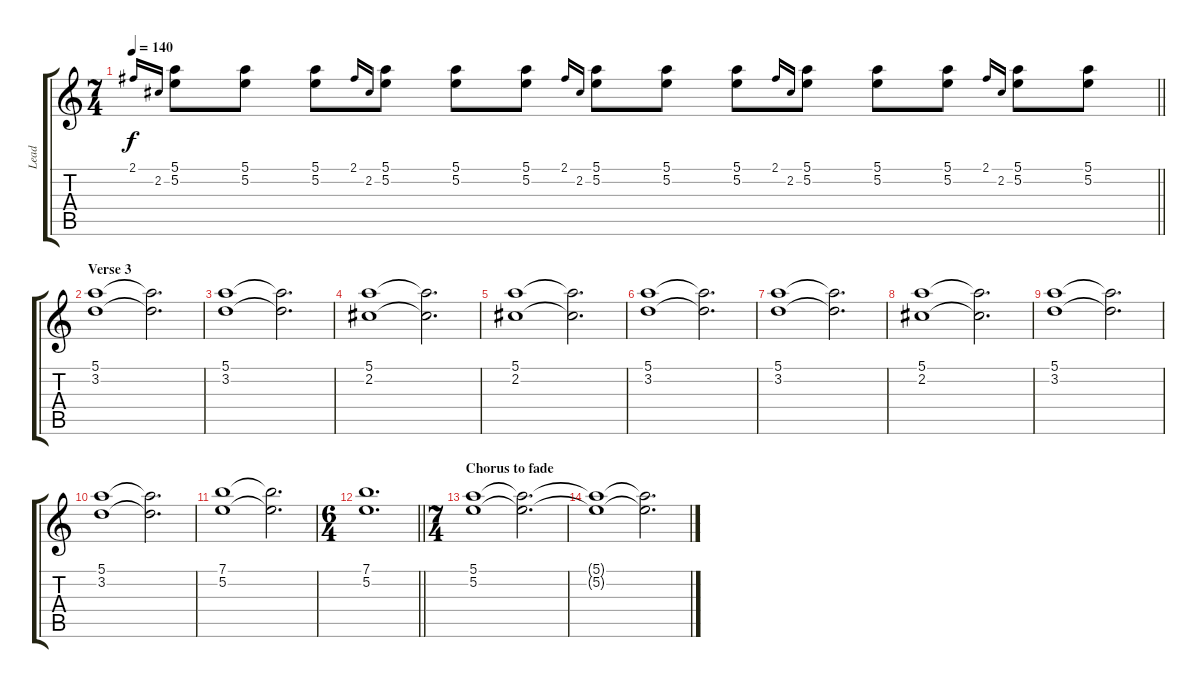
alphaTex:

\track ("Lead" "Lead") {instrument distortionguitar}
\staff {score tabs}
\tuning (E4 B3 G3 D3 A2 E2) {hide}
\ts (7 4)
\tempo 140
\clef g2
\barLineRight lightlight
\ks c
2.1.16{gr onbeat dy f} 2.2.16{gr onbeat} (5.1 5.2).8 (5.1 5.2).8 (5.1 5.2).8 2.1.16{gr onbeat} 2.2.16{gr onbeat} (5.1 5.2).8 (5.1 5.2).8 (5.1 5.2).8 2.1.16{gr onbeat} 2.2.16{gr onbeat} (5.1 5.2).8 (5.1 5.2).8 (5.1 5.2).8 2.1.16{gr onbeat} 2.2.16{gr onbeat} (5.1 5.2).8 (5.1 5.2).8 (5.1 5.2).8 2.1.16{gr onbeat} 2.2.16{gr onbeat} (5.1 5.2).8 (5.1 5.2).8 |
\section ("" "Verse 3")
(5.1 3.2).1{volume 2 balance 11} (5.1{t} 3.2{t}).2{d} |
(5.1 3.2).1 (5.1{t} 3.2{t}).2{d} |
(5.1 2.2).1 (5.1{t} 2.2{t}).2{d} |
(5.1 2.2).1 (5.1{t} 2.2{t}).2{d} |
(5.1 3.2).1 (5.1{t} 3.2{t}).2{d} |
(5.1 3.2).1 (5.1{t} 3.2{t}).2{d} |
(5.1 2.2).1 (5.1{t} 2.2{t}).2{d} |
(5.1 3.2).1 (5.1{t} 3.2{t}).2{d} |
(5.1 3.2).1 (5.1{t} 3.2{t}).2{d} |
(7.1 5.2).1 (7.1{t} 5.2{t}).2{d} |
\ts (6 4)
\barLineRight lightlight
(7.1 5.2).1{d} |
\ts (7 4)
\section ("" "Chorus to fade")
(5.1 5.2).1 (5.1{t} 5.2{t}).2{d} |
(5.1{t} 5.2{t}).1 (5.1{t} 5.2{t}).2{d}
